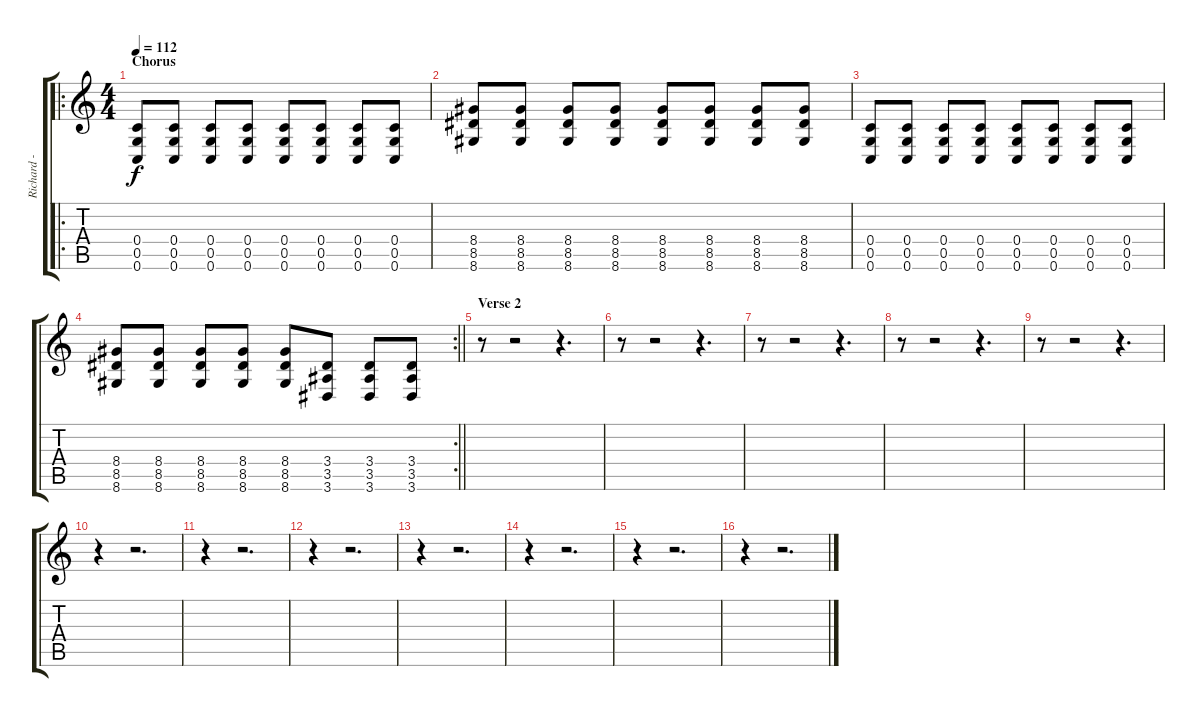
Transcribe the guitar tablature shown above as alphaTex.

\track ("Richard - Lead Guitar" "Richard - ") {instrument overdrivenguitar}
\staff {score tabs}
\tuning (D4 A3 F3 C3 G2 C2) {hide}
\ro
\ts (4 4)
\section ("" "Chorus")
\tempo 112
\clef g2
\ks c
(0.4 0.5 0.6).8{dy f} (0.4 0.5 0.6).8 (0.4 0.5 0.6).8 (0.4 0.5 0.6).8 (0.4 0.5 0.6).8 (0.4 0.5 0.6).8 (0.4 0.5 0.6).8 (0.4 0.5 0.6).8 |
(8.4 8.5 8.6).8 (8.4 8.5 8.6).8 (8.4 8.5 8.6).8 (8.4 8.5 8.6).8 (8.4 8.5 8.6).8 (8.4 8.5 8.6).8 (8.4 8.5 8.6).8 (8.4 8.5 8.6).8 |
(0.4 0.5 0.6).8 (0.4 0.5 0.6).8 (0.4 0.5 0.6).8 (0.4 0.5 0.6).8 (0.4 0.5 0.6).8 (0.4 0.5 0.6).8 (0.4 0.5 0.6).8 (0.4 0.5 0.6).8 |
\rc 2
\barLineRight lightlight
(8.4 8.5 8.6).8 (8.4 8.5 8.6).8 (8.4 8.5 8.6).8 (8.4 8.5 8.6).8 (8.4 8.5 8.6).8 (3.4 3.5 3.6).8 (3.4 3.5 3.6).8 (3.4 3.5 3.6).8 |
\section ("" "Verse 2")
r.8 r.2 r.4{d} |
r.8 r.2 r.4{d} |
r.8 r.2 r.4{d} |
r.8 r.2 r.4{d} |
r.8 r.2 r.4{d} |
r.4 r.2{d} |
r.4 r.2{d} |
r.4 r.2{d} |
r.4 r.2{d} |
r.4 r.2{d} |
r.4 r.2{d} |
r.4 r.2{d}
